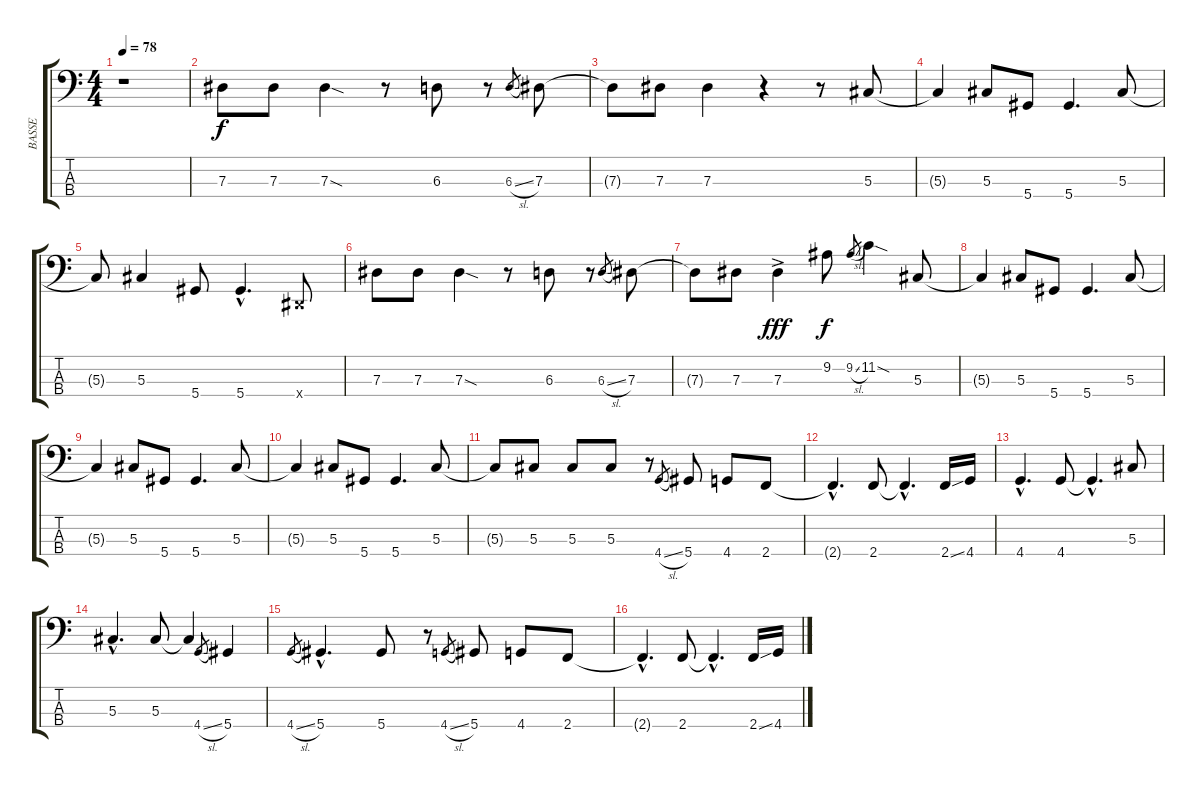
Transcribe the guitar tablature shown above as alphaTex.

\track ("BASSE" "BASSE") {instrument electricbassfinger}
\staff {score tabs}
\tuning (Gb2 Db2 Ab1 Eb1) {hide}
\ts (4 4)
\tempo 78
\clef f4
\ks c
r.1{dy f instrument electricbassfinger} |
7.3.8 7.3.8 7.3{sod}.4 r.8 6.3.8 r.8 6.3{sl}.8{gr} 7.3.8 |
7.3{t}.8 7.3.8 7.3.4 r.4 r.8 5.3.8 |
5.3{t}.4 5.3.8 5.4.8 5.4.4{d} 5.3.8 |
5.3{t}.8 5.3.4 5.4.8 5.4{hac}.4{d} 0.4{x}.8 |
7.3.8 7.3.8 7.3{sod}.4 r.8 6.3.8 r.8 6.3{sl}.8{gr} 7.3.8 |
7.3{t}.8 7.3.8 7.3{ac}.4{dy fff} 9.2.8{dy f} 9.2{sl}.8{gr} 11.2{sod}.4 5.3.8 |
5.3{t}.4 5.3.8 5.4.8 5.4.4{d} 5.3.8 |
5.3{t}.4 5.3.8 5.4.8 5.4.4{d} 5.3.8 |
5.3{t}.4 5.3.8 5.4.8 5.4.4{d} 5.3.8 |
5.3{t}.8 5.3.8 5.3.8 5.3.8 r.8 4.4{sl}.8{gr} 5.4.8 4.4.8 2.4.8 |
2.4{hac t}.4{d} 2.4.8 2.4{hac t}.4{d} 2.4{ss}.16 4.4.16 |
4.4{hac}.4{d} 4.4.8 4.4{hac t}.4{d} 5.3.8 |
5.3{hac}.4{d} 5.3.8 5.3{t}.4 4.4{sl}.8{gr} 5.4.4 |
4.4{sl}.8{gr} 5.4{hac}.4{d} 5.4.8 r.8 4.4{sl}.8{gr} 5.4.8 4.4.8 2.4.8 |
2.4{hac t}.4{d} 2.4.8 2.4{hac t}.4{d} 2.4{ss}.16 4.4.16
